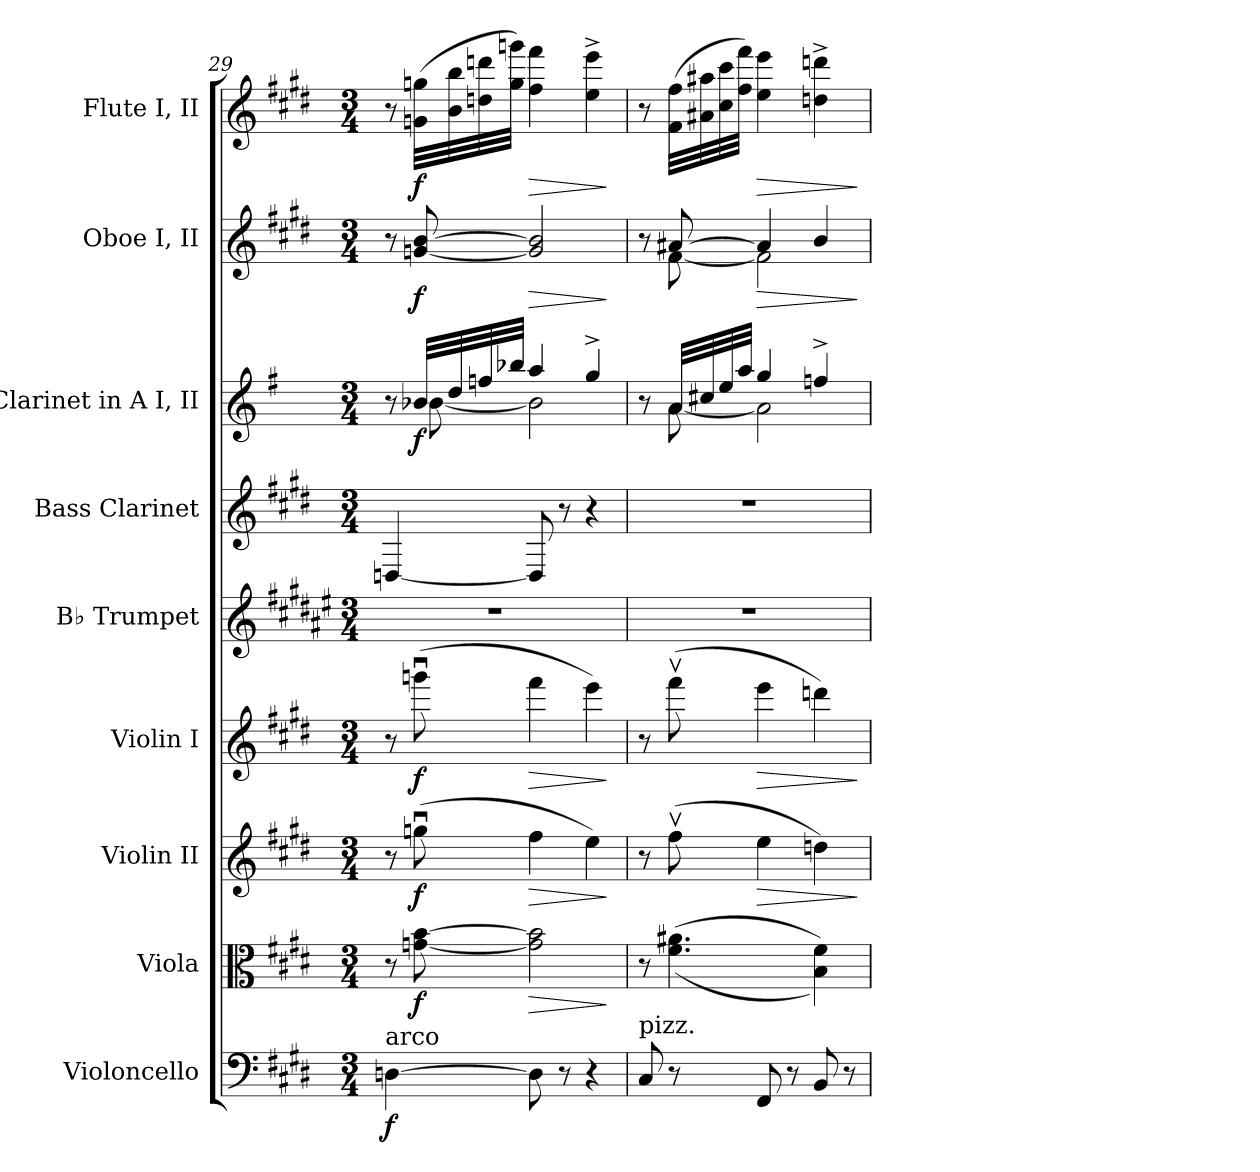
**kern	**dynam	**kern	**dynam	**kern	**dynam	**kern	**dynam	**kern	**kern	**kern	**dynam	**kern	**dynam	**kern	**dynam
*part9	*part9	*part8	*part8	*part7	*part7	*part6	*part6	*part5	*part4	*part3	*part3	*part2	*part2	*part1	*part1
*staff9	*staff9	*staff8	*staff8	*staff7	*staff7	*staff6	*staff6	*staff5	*staff4	*staff3	*staff3	*staff2	*staff2	*staff1	*staff1
*I"Violoncello	*	*I"Viola	*	*I"Violin II	*	*I"Violin I	*	*I"B♭ Trumpet	*I"Bass Clarinet	*I"Clarinet in A I, II	*	*I"Oboe I, II	*	*I"Flute I, II	*
*I'Vc.	*	*I'Va.	*	*I'Vn. II	*	*I'Vn. I	*	*I'B♭ Tpt.	*I'B. Cl.	*	*	*I'Ob. I, II	*	*I'Fl. I, II	*
!!LO:PB:g=z
*clefF4	*	*clefC3	*	*clefG2	*	*clefG2	*	*clefG2	*clefG2	*clefG2	*	*clefG2	*	*clefG2	*
*	*	*	*	*	*	*	*	*ITrd1c2	*ITrd9c15	*ITrd2c3	*	*	*	*	*
*k[f#c#g#d#]	*	*k[f#c#g#d#]	*	*k[f#c#g#d#]	*	*k[f#c#g#d#]	*	*k[f#c#g#d#]	*k[f#c#g#d#]	*k[f#c#g#d#]	*	*k[f#c#g#d#]	*	*k[f#c#g#d#]	*
*M3/4	*	*M3/4	*	*M3/4	*	*M3/4	*	*M3/4	*M3/4	*M3/4	*	*M3/4	*	*M3/4	*
=29	=29	=29	=29	=29	=29	=29	=29	=29	=29	=29	=29	=29	=29	=29	=29
*	*	*	*	*	*	*	*	*	*	*^	*	*	*	*	*
!LO:TX:a:t=arco	!	!	!	!	!	!	!	!	!	!	!	!	!	!	!	!
!	!LO:DY:b	!	!	!	!	!	!	!	!	!	!	!	!	!	!	!
[4Dn\	f	8r	.	8r	.	8r	.	2.r	[4DDn/	8r	8ryy	.	8r	.	8r	.
!	!	!	!LO:DY:b	!	!LO:DY:b	!	!LO:DY:b	!	!	!	!	!LO:DY:b	!	!LO:DY:b	!	!LO:DY:b
.	.	[8gn\ [8b\	f	(>8ggnu\	f	(>8gggnu\	f	.	.	32gn/LLL	[8g\	f	[8gn/ [8b/	f	(>32gn\ 32ggn\LLL	f
.	.	.	.	.	.	.	.	.	.	32b/	.	.	.	.	32b\ 32bb\	.
.	.	.	.	.	.	.	.	.	.	32ddn/	.	.	.	.	32ddn\ 32dddn\	.
.	.	.	.	.	.	.	.	.	.	32ggn/JJJ	.	.	.	.	32gg\ 32gggn\JJJ)	.
!	!	!	!LO:HP:b	!	!LO:HP:b	!	!LO:HP:b	!	!	!	!	!	!	!LO:HP:b	!	!LO:HP:b
8D\]	.	2g\] 2b\]	>	4ff#\	>	4fff#\	>	.	8DD/]	4ff#/	2g\]	.	2g/] 2b/]	>	4ff#\ 4fff#\	>
8r	.	.	.	.	.	.	.	.	8r	.	.	.	.	.	.	.
4r	.	.	.	4ee\)	.	4eee\)	.	.	4r	4ee^/	.	.	.	.	4ee\^ 4eee\^	.
*	*	*	*	*	*	*	*	*	*	*v	*v	*	*	*	*	*
.	.	.	]	.	]	.	]	.	.	.	.	.	]	.	]
=30	=30	=30	=30	=30	=30	=30	=30	=30	=30	=30	=30	=30	=30	=30	=30
*	*	*	*	*	*	*	*	*	*	*^	*	*^	*	*	*
!LO:TX:a:t=pizz.	!	!	!	!	!	!	!	!	!	!	!	!	!	!	!	!	!
8C#/	.	8r	.	8r	.	8r	.	2.r	2.r	8r	8ryy	.	8r	8ryy	.	8r	.
8r	.	(>(<4.f#\ 4.a#X\	.	(>8ff#v\	.	(>8fff#v\	.	.	.	32f#/LLL	[8f#\	.	[8a#X/	[8f#\	.	(>32f#\ 32ff#\LLL	.
.	.	.	.	.	.	.	.	.	.	32a#X/	.	.	.	.	.	32a#X\ 32aa#X\	.
.	.	.	.	.	.	.	.	.	.	32cc#/	.	.	.	.	.	32cc#\ 32ccc#\	.
.	.	.	.	.	.	.	.	.	.	32ff#/JJJ	.	.	.	.	.	32ff#\ 32fff#\JJJ)	.
!	!	!	!	!	!LO:HP:b	!	!LO:HP:b	!	!	!	!	!	!	!	!LO:HP:b	!	!LO:HP:b
8FF#/	.	.	.	4ee\	>	4eee\	>	.	.	4ee/	2f#\]	.	4a#/]	2f#\]	>	4ee\ 4eee\	>
8r	.	.	.	.	.	.	.	.	.	.	.	.	.	.	.	.	.
8BB/	.	4B\ 4f#\))	.	4ddn\)	.	4dddn\)	.	.	.	4ddn^/	.	.	4b/	.	.	4ddn\^ 4dddn\^	.
8r	.	.	.	.	.	.	.	.	.	.	.	.	.	.	.	.	.
*	*	*	*	*	*	*	*	*	*	*v	*v	*	*	*	*	*	*
*	*	*	*	*	*	*	*	*	*	*	*	*v	*v	*	*	*
.	.	.	.	.	]	.	]	.	.	.	.	.	]	.	]
=	=	=	=	=	=	=	=	=	=	=	=	=	=	=	=
*-	*-	*-	*-	*-	*-	*-	*-	*-	*-	*-	*-	*-	*-	*-	*-
